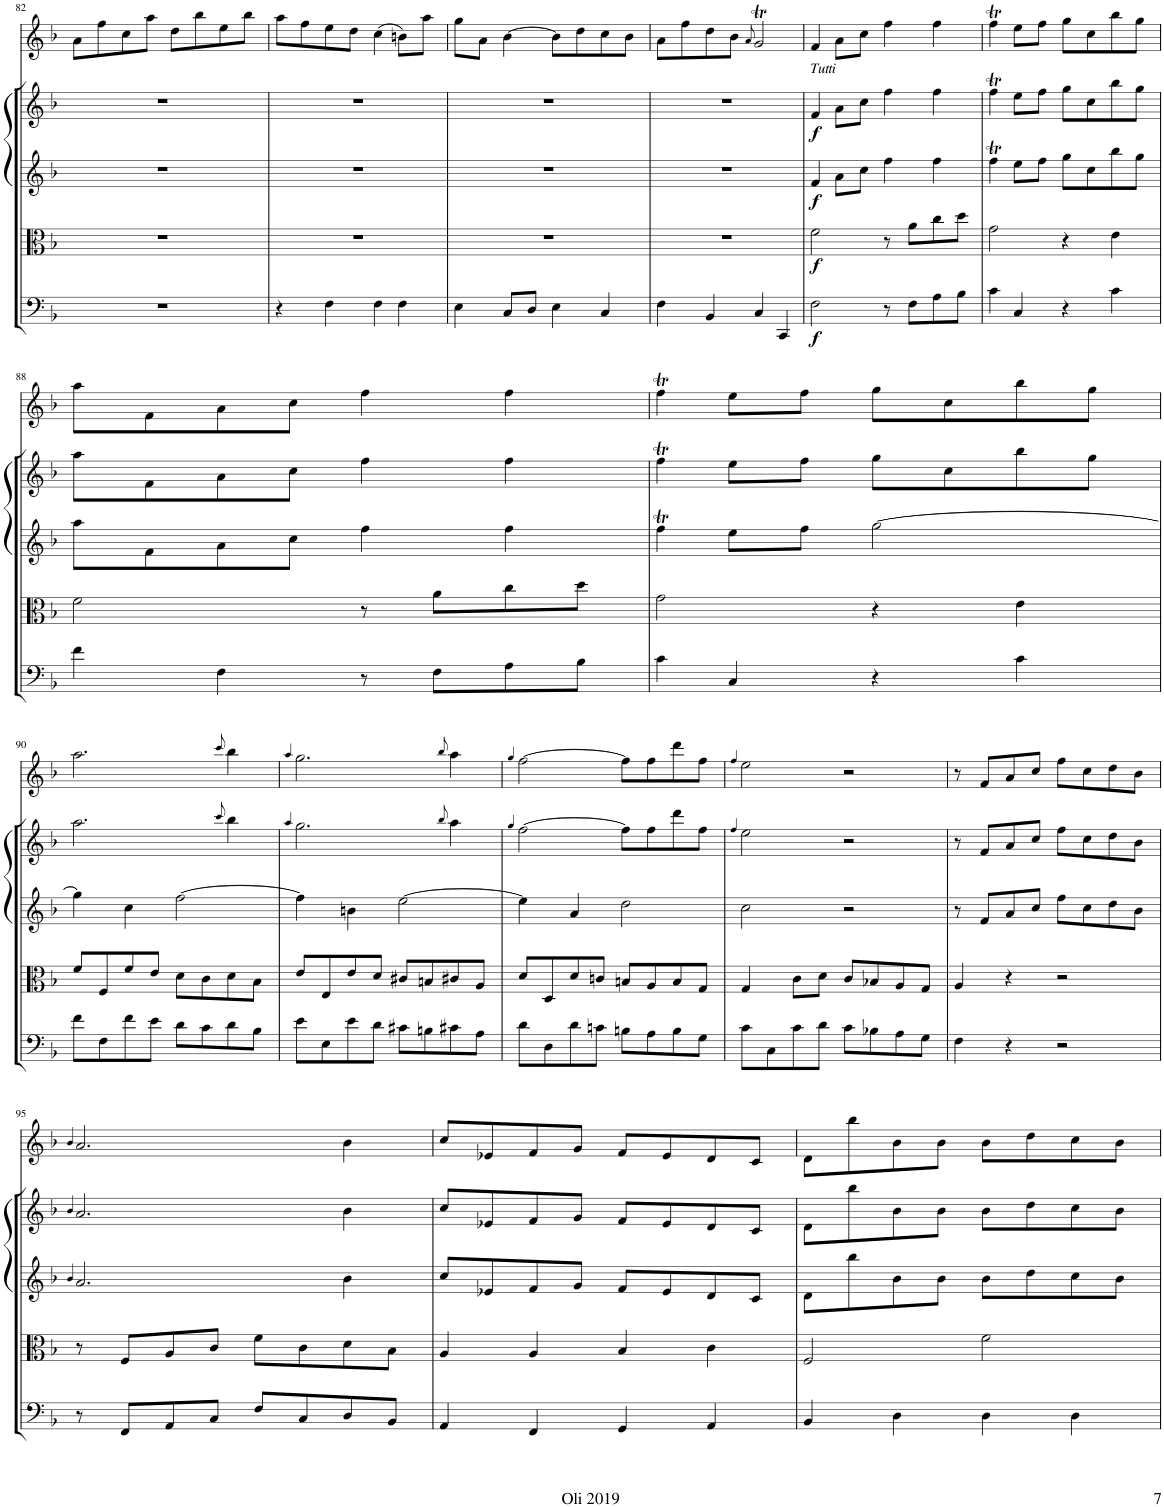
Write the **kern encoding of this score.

**kern	**dynam	**kern	**dynam	**kern	**dynam	**kern	**dynam	**kern
*part5	*part5	*part4	*part4	*part3	*part3	*part2	*part2	*part1
*staff5	*staff5	*staff4	*staff4	*staff3	*staff3	*staff2	*staff2	*staff1
*I"Basso	*	*I"Viola	*	*I"Violino 2	*	*I"Violino 1	*	*I"Traverso
*	*	*I'Vla	*	*I'Vln	*	*I'Vln	*	*
!!LO:PB:g=z
*clefF4	*	*clefC3	*	*clefG2	*	*clefG2	*	*clefG2
*k[b-]	*	*k[b-]	*	*k[b-]	*	*k[b-]	*	*k[b-]
*M2/2	*	*M2/2	*	*M2/2	*	*M2/2	*	*M2/2
*met(c|)	*	*met(c|)	*	*met(c|)	*	*met(c|)	*	*met(c|)
=82	=82	=82	=82	=82	=82	=82	=82	=82
1r	.	1r	.	1r	.	1r	.	8a\L
.	.	.	.	.	.	.	.	8ff\
.	.	.	.	.	.	.	.	8cc\
.	.	.	.	.	.	.	.	8aa\J
.	.	.	.	.	.	.	.	8dd\L
.	.	.	.	.	.	.	.	8bb-\
.	.	.	.	.	.	.	.	8ee\
.	.	.	.	.	.	.	.	8bb-\J
=83	=83	=83	=83	=83	=83	=83	=83	=83
4r	.	1r	.	1r	.	1r	.	8aa\L
.	.	.	.	.	.	.	.	8ff\
4F\	.	.	.	.	.	.	.	8ee\
.	.	.	.	.	.	.	.	8dd\J
4F\	.	.	.	.	.	.	.	(4cc\
4F\	.	.	.	.	.	.	.	8bn\L)
.	.	.	.	.	.	.	.	8aa\J
=84	=84	=84	=84	=84	=84	=84	=84	=84
4E\	.	1r	.	1r	.	1r	.	8gg\L
.	.	.	.	.	.	.	.	8a\J
8C/L	.	.	.	.	.	.	.	[4b-\
8D/J	.	.	.	.	.	.	.	.
4E\	.	.	.	.	.	.	.	8b-\L]
.	.	.	.	.	.	.	.	8dd\
4C/	.	.	.	.	.	.	.	8cc\
.	.	.	.	.	.	.	.	8b-\J
=85	=85	=85	=85	=85	=85	=85	=85	=85
4F\	.	1r	.	1r	.	1r	.	8a\L
.	.	.	.	.	.	.	.	8ff\
4BB-/	.	.	.	.	.	.	.	8dd\
.	.	.	.	.	.	.	.	8b-\J
.	.	.	.	.	.	.	.	8qa/
4C/	.	.	.	.	.	.	.	2gT/
4CC/	.	.	.	.	.	.	.	.
=86	=86	=86	=86	=86	=86	=86	=86	=86
!	!	!	!	!	!	!	!	!LO:TX:b:i:t=Tutti
!	!LO:DY:b	!	!LO:DY:b	!	!LO:DY:b	!	!LO:DY:b	!
2F\	f	2f\	f	4f/	f	4f/	f	4f/
.	.	.	.	8a\L	.	8a\L	.	8a\L
.	.	.	.	8cc\J	.	8cc\J	.	8cc\J
8r	.	8r	.	4ff\	.	4ff\	.	4ff\
8F\L	.	8a\L	.	.	.	.	.	.
8A\	.	8cc\	.	4ff\	.	4ff\	.	4ff\
8B-\J	.	8dd\J	.	.	.	.	.	.
=87	=87	=87	=87	=87	=87	=87	=87	=87
4c\	.	2g\	.	4ffT\	.	4ffT\	.	4ffT\
4C/	.	.	.	8ee\L	.	8ee\L	.	8ee\L
.	.	.	.	8ff\J	.	8ff\J	.	8ff\J
4r	.	4r	.	8gg\L	.	8gg\L	.	8gg\L
.	.	.	.	8cc\	.	8cc\	.	8cc\
4c\	.	4e\	.	8bb-\	.	8bb-\	.	8bb-\
.	.	.	.	8gg\J	.	8gg\J	.	8gg\J
!!LO:LB:g=z
=88	=88	=88	=88	=88	=88	=88	=88	=88
4f\	.	2f\	.	8aa\L	.	8aa\L	.	8aa\L
.	.	.	.	8f\	.	8f\	.	8f\
4F\	.	.	.	8a\	.	8a\	.	8a\
.	.	.	.	8cc\J	.	8cc\J	.	8cc\J
8r	.	8r	.	4ff\	.	4ff\	.	4ff\
8F\L	.	8a\L	.	.	.	.	.	.
8A\	.	8cc\	.	4ff\	.	4ff\	.	4ff\
8B-\J	.	8dd\J	.	.	.	.	.	.
=89	=89	=89	=89	=89	=89	=89	=89	=89
4c\	.	2g\	.	4ffT\	.	4ffT\	.	4ffT\
4C/	.	.	.	8ee\L	.	8ee\L	.	8ee\L
.	.	.	.	8ff\J	.	8ff\J	.	8ff\J
4r	.	4r	.	[2gg\	.	8gg\L	.	8gg\L
.	.	.	.	.	.	8cc\	.	8cc\
4c\	.	4e\	.	.	.	8bb-\	.	8bb-\
.	.	.	.	.	.	8gg\J	.	8gg\J
!!LO:LB:g=z
=90	=90	=90	=90	=90	=90	=90	=90	=90
8f\L	.	8f/L	.	4gg\]	.	2.aa\	.	2.aa\
8F\	.	8F/	.	.	.	.	.	.
8f\	.	8f/	.	4cc\	.	.	.	.
8e\J	.	8e/J	.	.	.	.	.	.
8d\L	.	8d\L	.	[2ff\	.	.	.	.
8c\	.	8c\	.	.	.	.	.	.
.	.	.	.	.	.	8qccc/	.	8qccc/
8d\	.	8d\	.	.	.	4bb-\	.	4bb-\
8B-\J	.	8B-\J	.	.	.	.	.	.
=91	=91	=91	=91	=91	=91	=91	=91	=91
.	.	.	.	.	.	4qaa/	.	4qaa/
8e\L	.	8e/L	.	4ff\]	.	2.gg\	.	2.gg\
8E\	.	8E/	.	.	.	.	.	.
8e\	.	8e/	.	4bn\	.	.	.	.
8d\J	.	8d/J	.	.	.	.	.	.
8c#X\L	.	8c#X/L	.	[2ee\	.	.	.	.
8Bn\	.	8Bn/	.	.	.	.	.	.
.	.	.	.	.	.	8qbb-/	.	8qbb-/
8c#X\	.	8c#X/	.	.	.	4aa\	.	4aa\
8A\J	.	8A/J	.	.	.	.	.	.
=92	=92	=92	=92	=92	=92	=92	=92	=92
.	.	.	.	.	.	4qgg/	.	4qgg/
8d\L	.	8d/L	.	4ee\]	.	[2ff\	.	[2ff\
8D\	.	8D/	.	.	.	.	.	.
8d\	.	8d/	.	4a/	.	.	.	.
8cn\J	.	8cn/J	.	.	.	.	.	.
8Bn\L	.	8Bn/L	.	2dd\	.	8ff\L]	.	8ff\L]
8A\	.	8A/	.	.	.	8ff\	.	8ff\
8B\	.	8B/	.	.	.	8ddd\	.	8ddd\
8G\J	.	8G/J	.	.	.	8ff\J	.	8ff\J
=93	=93	=93	=93	=93	=93	=93	=93	=93
.	.	.	.	.	.	4qff/	.	4qff/
8c\L	.	4G/	.	2cc\	.	2ee\	.	2ee\
8C\	.	.	.	.	.	.	.	.
8c\	.	8c\L	.	.	.	.	.	.
8d\J	.	8d\J	.	.	.	.	.	.
8c\L	.	8c/L	.	2r	.	2r	.	2r
8B-X\	.	8B-X/	.	.	.	.	.	.
8A\	.	8A/	.	.	.	.	.	.
8G\J	.	8G/J	.	.	.	.	.	.
=94	=94	=94	=94	=94	=94	=94	=94	=94
4F\	.	4A/	.	8r	.	8r	.	8r
.	.	.	.	8f/L	.	8f/L	.	8f/L
4r	.	4r	.	8a/	.	8a/	.	8a/
.	.	.	.	8cc/J	.	8cc/J	.	8cc/J
2r	.	2r	.	8ff\L	.	8ff\L	.	8ff\L
.	.	.	.	8cc\	.	8cc\	.	8cc\
.	.	.	.	8dd\	.	8dd\	.	8dd\
.	.	.	.	8b-\J	.	8b-\J	.	8b-\J
!!LO:LB:g=z
=95	=95	=95	=95	=95	=95	=95	=95	=95
.	.	.	.	4qb-/	.	4qb-/	.	4qb-/
8r	.	8r	.	2.a/	.	2.a/	.	2.a/
8FF/L	.	8F/L	.	.	.	.	.	.
8AA/	.	8A/	.	.	.	.	.	.
8C/J	.	8c/J	.	.	.	.	.	.
8F/L	.	8f\L	.	.	.	.	.	.
8C/	.	8c\	.	.	.	.	.	.
8D/	.	8d\	.	4b-\	.	4b-\	.	4b-\
8BB-/J	.	8B-\J	.	.	.	.	.	.
=96	=96	=96	=96	=96	=96	=96	=96	=96
4AA/	.	4A/	.	8cc/L	.	8cc/L	.	8cc/L
.	.	.	.	8e-X/	.	8e-X/	.	8e-X/
4FF/	.	4A/	.	8f/	.	8f/	.	8f/
.	.	.	.	8g/J	.	8g/J	.	8g/J
4GG/	.	4B-/	.	8f/L	.	8f/L	.	8f/L
.	.	.	.	8e-/	.	8e-/	.	8e-/
4AA/	.	4c\	.	8d/	.	8d/	.	8d/
.	.	.	.	8c/J	.	8c/J	.	8c/J
=97	=97	=97	=97	=97	=97	=97	=97	=97
4BB-/	.	2F/	.	8d\L	.	8d\L	.	8d\L
.	.	.	.	8bb-\	.	8bb-\	.	8bb-\
4D\	.	.	.	8b-\	.	8b-\	.	8b-\
.	.	.	.	8b-\J	.	8b-\J	.	8b-\J
4D\	.	2f\	.	8b-\L	.	8b-\L	.	8b-\L
.	.	.	.	8dd\	.	8dd\	.	8dd\
4D\	.	.	.	8cc\	.	8cc\	.	8cc\
.	.	.	.	8b-\J	.	8b-\J	.	8b-\J
=	=	=	=	=	=	=	=	=
*-	*-	*-	*-	*-	*-	*-	*-	*-
